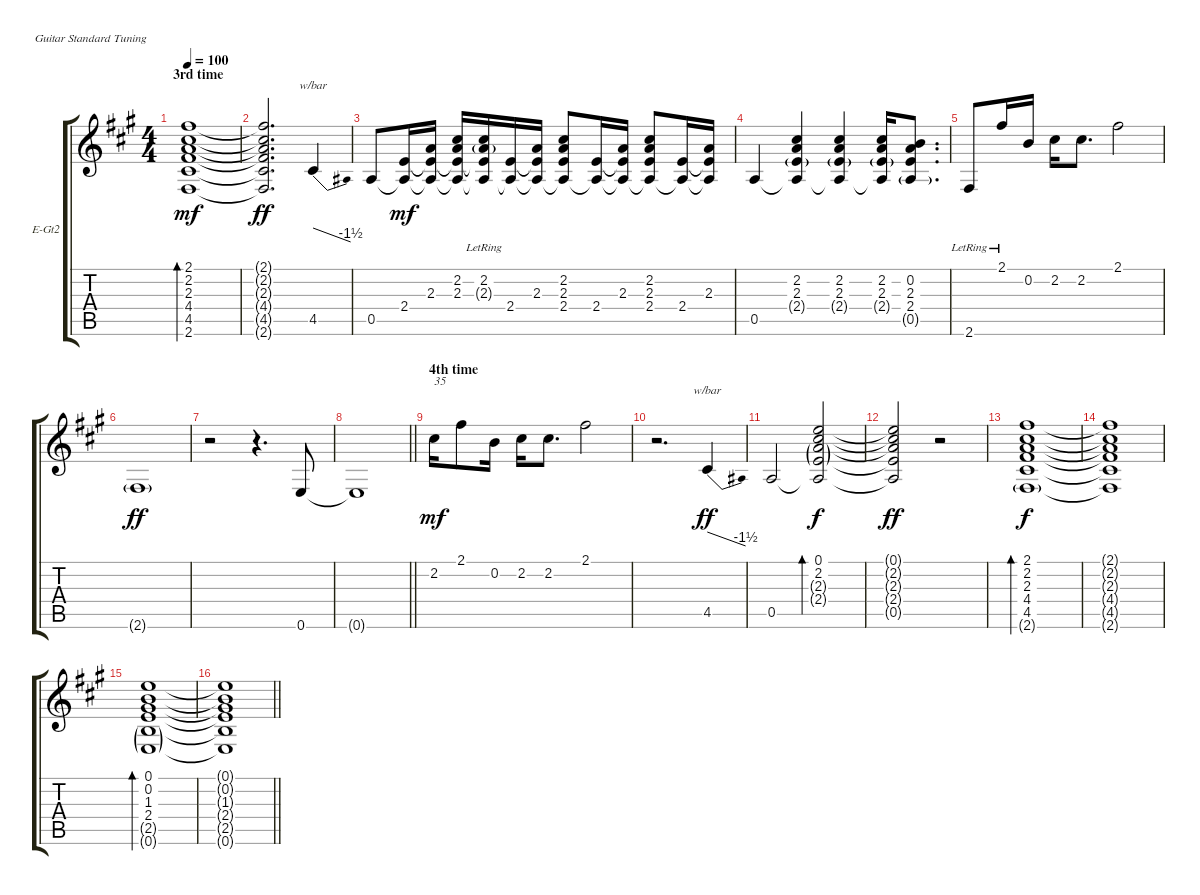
\bracketExtendMode groupsimilarinstruments
\firstSystemTrackNameOrientation horizontal
\otherSystemsTrackNameOrientation horizontal
\track ("Electric Guitar2" "E-Gt2") {instrument electricguitarjazz}
\staff {score tabs}
\tuning (E4 B3 G3 D3 A2 E2)
\ts (4 4)
\section ("" "3rd time")
\tempo 100
\clef g2
\ks f#minor
(4.5 4.4 2.3 2.2 2.1 2.6).1{bd 98 dy mf} |
(4.5{t} 4.4{t} 2.3{t} 2.2{t} 2.1{t} 2.6{t}).2{d dy ff} 4.5.4{tbe (dive default 39 0 59.4 -6)} |
0.5.8 (2.4 0.5{t}).16{dy mf} (2.3 0.5{t} 2.4{t}).16 (2.2 2.3 2.4{t} 0.5{t}).16 (2.2{lr} 2.3{g} 0.5{t} 2.4{t}).16 (2.4 0.5{t}).16 (2.3 0.5{t} 2.4{t}).16 (2.2 2.3 2.4 0.5{t}).8 (2.4 0.5{t}).16 (2.3 0.5{t} 2.4{t}).16 (2.2 2.3 2.4 0.5{t}).8 (2.4 0.5{t}).16 (2.3 0.5{t} 2.4{t}).16 |
0.5.4 (2.2 2.3 2.4{g} 0.5{t}).4 (2.2 2.3 2.4{g} 0.5{t}).4 (2.2 2.3 2.4{g} 0.5{t}).16 (0.2 2.3 2.4 0.5{g}).8{d} |
2.6{lr}.8 2.1{lr}.16 0.2.16 2.2.16 2.2.8{d} 2.1.2 |
2.6{g}.1{dy ff} |
r.2 r.4{d} 0.6.8 |
\barLineRight lightlight
0.6{t}.1 |
\section ("" "4th time")
2.2.16{txt "35" dy mf} 2.1.8 0.2.16 2.2.16 2.2.8{d} 2.1.2 |
r.2{d} 4.5.4{tbe (dive default 39 0 59.4 -6) dy ff} |
0.5.2 (0.1 2.2 2.3{g} 2.4{g} 0.5{t}).2{bd 51 dy f} |
(0.1{t} 2.2{t} 2.3{t} 2.4{t} 0.5{t}).2{dy ff} r.2 |
(4.5 4.4 2.3 2.2 2.1 2.6{g}).1{bd 203 dy f} |
(4.5{t} 4.4{t} 2.3{t} 2.2{t} 2.1{t} 2.6{t}).1 |
(2.4 0.6{g} 2.5{g} 1.3 0.2 0.1).1{bd 76} |
\barLineRight lightlight
(2.4{t} 0.6{t} 2.5{t} 1.3{t} 0.2{t} 0.1{t}).1
